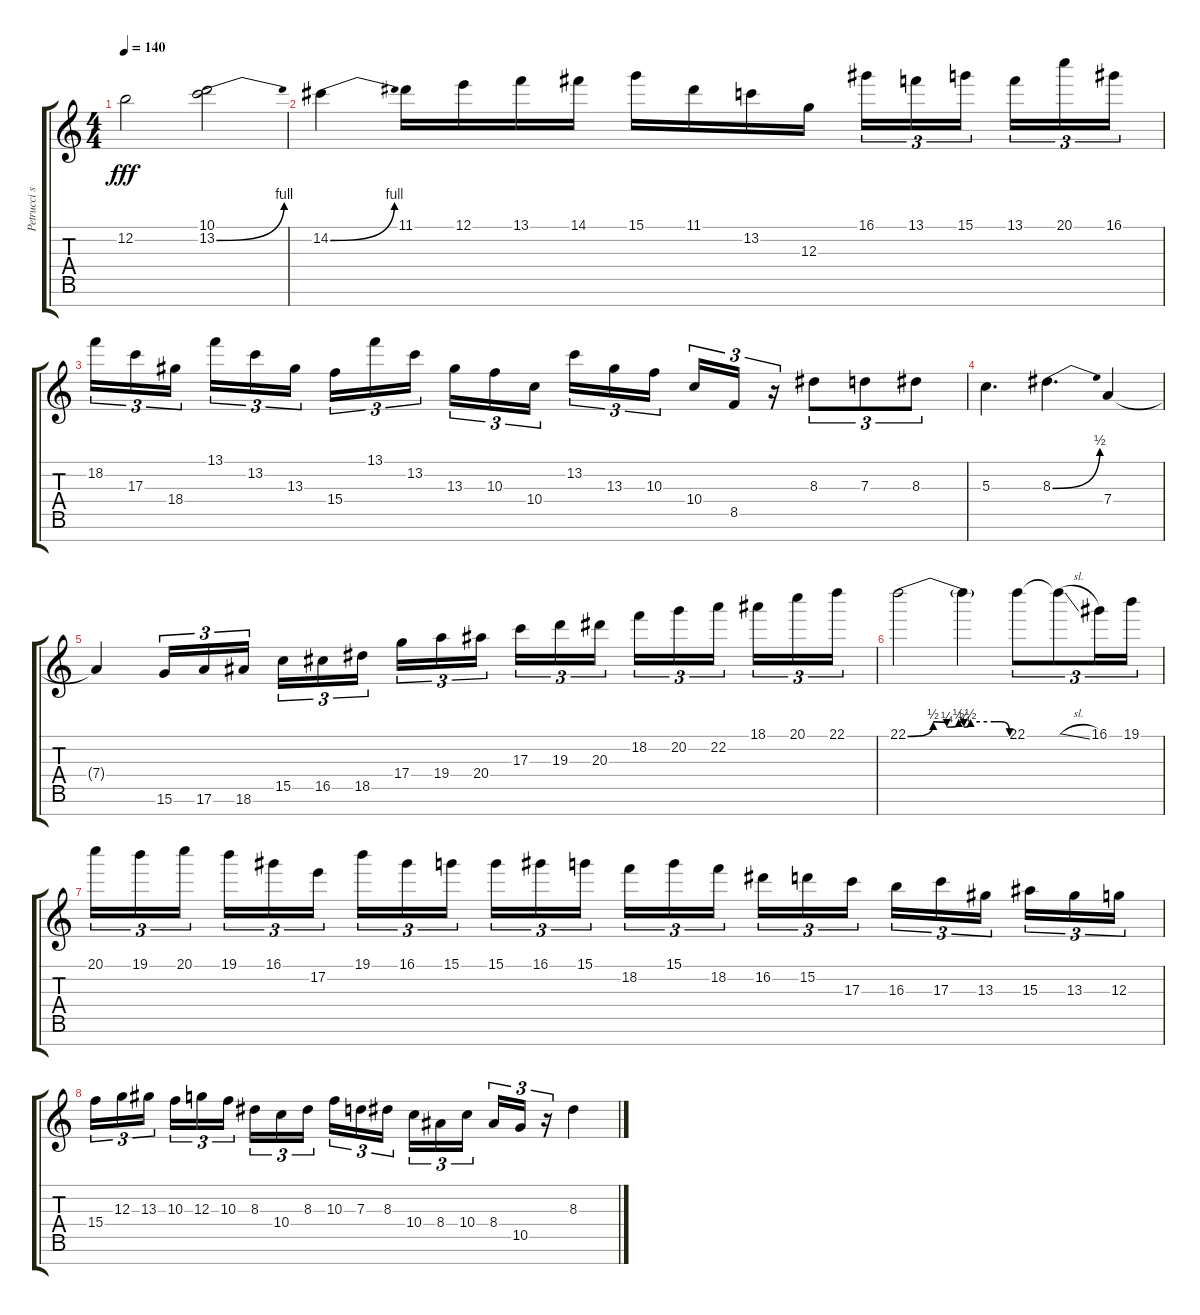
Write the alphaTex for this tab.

\track ("Petrucci solo" "Petrucci s") {instrument distortionguitar}
\staff {score tabs}
\tuning (E4 B3 G3 D3 A2 E2 B1) {hide}
\ts (4 4)
\tempo 140
\clef g2
\ks c
12.2{t}.2{dy fff} (10.1 13.2{be (bend 0 0 60 4)}).2 |
14.2{be (bend 0 0 60 4)}.4 11.1.16 12.1.16 13.1.16 14.1.16 15.1.16 11.1.16 13.2.16 12.3.16 16.1.16{tu (3 2)} 13.1.16{tu (3 2)} 15.1.16{tu (3 2) beam splitsecondary} 13.1.16{tu (3 2)} 20.1.16{tu (3 2)} 16.1.16{tu (3 2)} |
18.2.16{tu (3 2)} 17.3.16{tu (3 2)} 18.4.16{tu (3 2) beam splitsecondary} 13.1.16{tu (3 2)} 13.2.16{tu (3 2)} 13.3.16{tu (3 2)} 15.4.16{tu (3 2)} 13.1.16{tu (3 2)} 13.2.16{tu (3 2) beam splitsecondary} 13.3.16{tu (3 2)} 10.3.16{tu (3 2)} 10.4.16{tu (3 2)} 13.2.16{tu (3 2)} 13.3.16{tu (3 2)} 10.3.16{tu (3 2) beam splitsecondary} 10.4.16{tu (3 2)} 8.5.16{tu (3 2)} r.16{tu (3 2)} 8.3.8{tu (3 2)} 7.3.8{tu (3 2)} 8.3.8{tu (3 2)} |
5.3.4{d} 8.3{be (bend 0 0 60 2)}.4{d} 7.4.4 |
7.4{t}.4 15.6.16{tu (3 2)} 17.6.16{tu (3 2)} 18.6.16{tu (3 2) beam splitsecondary} 15.5.16{tu (3 2)} 16.5.16{tu (3 2)} 18.5.16{tu (3 2)} 17.4.16{tu (3 2)} 19.4.16{tu (3 2)} 20.4.16{tu (3 2) beam splitsecondary} 17.3.16{tu (3 2)} 19.3.16{tu (3 2)} 20.3.16{tu (3 2)} 18.2.16{tu (3 2)} 20.2.16{tu (3 2)} 22.2.16{tu (3 2) beam splitsecondary} 18.1.16{tu (3 2)} 20.1.16{tu (3 2)} 22.1.16{tu (3 2)} |
22.1{be (custom 0 0 15 2 23 1 30 2 33 1 37 2 51 2 55 2 60 0)}.2 22.1{t}.4 22.1.8{tu (3 2)} 22.1{sl t}.8{tu (3 2)} 16.1.16{tu (3 2)} 19.1.16{tu (3 2)} |
20.1.16{tu (3 2)} 19.1.16{tu (3 2)} 20.1.16{tu (3 2) beam splitsecondary} 19.1.16{tu (3 2)} 16.1.16{tu (3 2)} 17.2.16{tu (3 2)} 19.1.16{tu (3 2)} 16.1.16{tu (3 2)} 15.1.16{tu (3 2) beam splitsecondary} 15.1.16{tu (3 2)} 16.1.16{tu (3 2)} 15.1.16{tu (3 2)} 18.2.16{tu (3 2)} 15.1.16{tu (3 2)} 18.2.16{tu (3 2) beam splitsecondary} 16.2.16{tu (3 2)} 15.2.16{tu (3 2)} 17.3.16{tu (3 2)} 16.3.16{tu (3 2)} 17.3.16{tu (3 2)} 13.3.16{tu (3 2) beam splitsecondary} 15.3.16{tu (3 2)} 13.3.16{tu (3 2)} 12.3.16{tu (3 2)} |
15.4.16{tu (3 2)} 12.3.16{tu (3 2)} 13.3.16{tu (3 2) beam splitsecondary} 10.3.16{tu (3 2)} 12.3.16{tu (3 2)} 10.3.16{tu (3 2)} 8.3.16{tu (3 2)} 10.4.16{tu (3 2)} 8.3.16{tu (3 2) beam splitsecondary} 10.3.16{tu (3 2)} 7.3.16{tu (3 2)} 8.3.16{tu (3 2)} 10.4.16{tu (3 2)} 8.4.16{tu (3 2)} 10.4.16{tu (3 2) beam splitsecondary} 8.4.16{tu (3 2)} 10.5.16{tu (3 2)} r.16{tu (3 2)} 8.3.4
